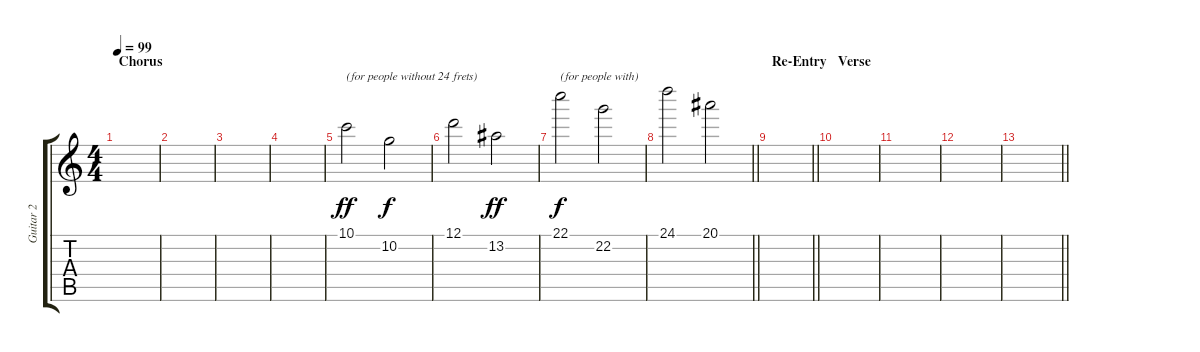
\track ("Guitar 2" "Guitar 2") {instrument distortionguitar}
\staff {score tabs}
\tuning (D4 A3 F3 C3 G2 C2) {hide}
\ts (4 4)
\section ("" "Chorus")
\tempo 99
\clef g2
\ks c
|
|
|
|
10.1.2{txt "(for people without 24 frets)" dy ff} 10.2.2{dy f} |
12.1.2 13.2.2{dy ff} |
22.1.2{txt "(for people with)" dy f} 22.2.2 |
\barLineRight lightlight
24.1.2 20.1.2 |
\section ("" "Re-Entry")
\barLineRight lightlight
|
\section ("" "Verse")
|
|
|
\barLineRight lightlight
